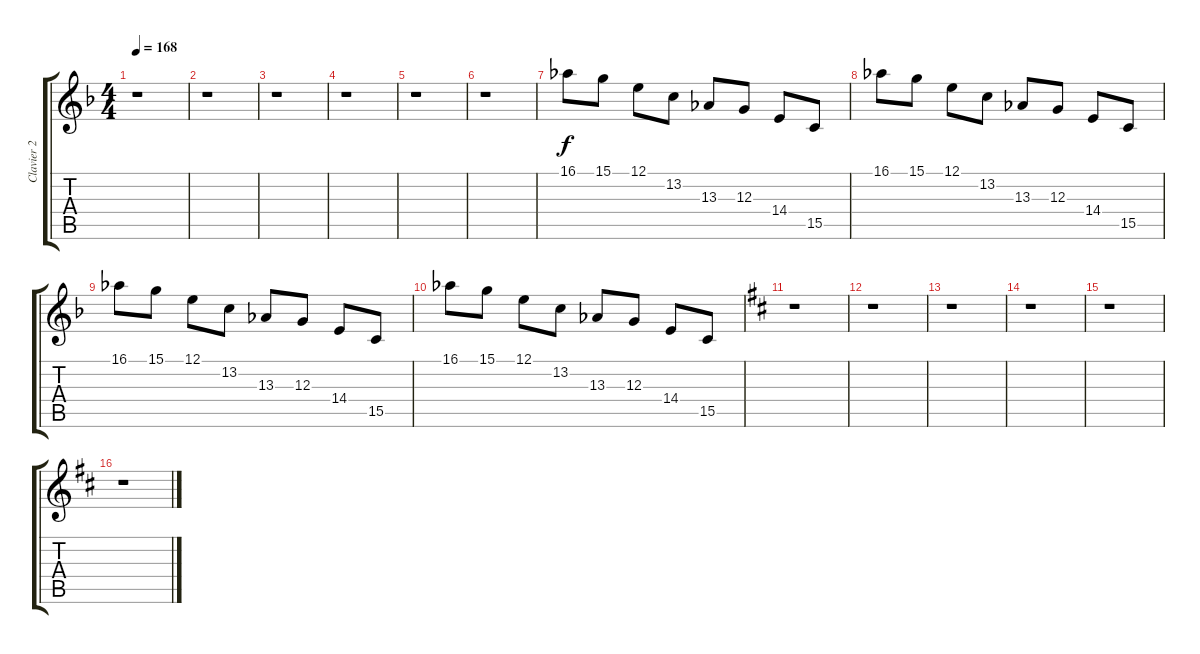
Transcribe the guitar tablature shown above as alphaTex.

\track ("Clavier 2" "Clavier 2") {instrument musicbox}
\staff {score tabs}
\tuning (E4 B3 G3 D3 A2 E2) {hide}
\ts (4 4)
\tempo 168
\clef g2
\ks f
r.1{dy f} |
r.1 |
r.1 |
r.1 |
r.1 |
r.1 |
16.1.8 15.1.8 12.1.8 13.2.8 13.3.8 12.3.8 14.4.8 15.5.8 |
16.1.8 15.1.8 12.1.8 13.2.8 13.3.8 12.3.8 14.4.8 15.5.8 |
16.1.8 15.1.8 12.1.8 13.2.8 13.3.8 12.3.8 14.4.8 15.5.8 |
16.1.8 15.1.8 12.1.8 13.2.8 13.3.8 12.3.8 14.4.8 15.5.8 |
\ks d
r.1 |
r.1 |
r.1 |
r.1 |
r.1 |
r.1
